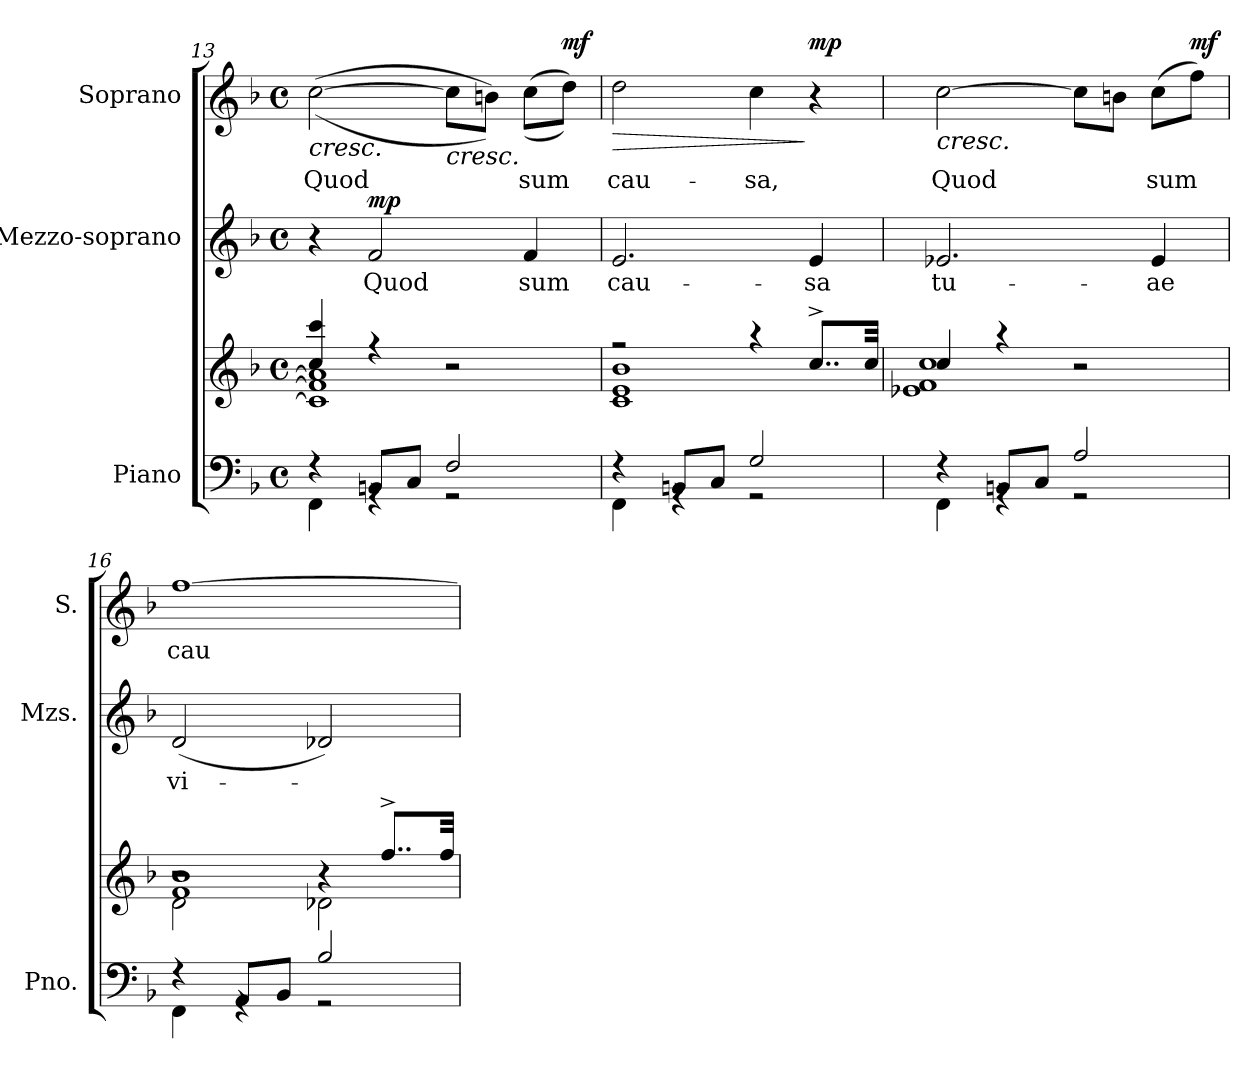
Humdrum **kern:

**kern	**kern	**kern	**text	**dynam	**kern	**text	**dynam
*part3	*part3	*part2	*part2	*part2	*part1	*part1	*part1
*staff4	*staff3	*staff2	*staff2	*staff2	*staff1	*staff1	*staff1
*I"Piano	*	*I"Mezzo-soprano	*	*	*I"Soprano	*	*
*I'Pno.	*	*I'Mzs.	*	*	*I'S.	*	*
*clefF4	*clefG2	*clefG2	*	*	*clefG2	*	*
*k[b-]	*k[b-]	*k[b-]	*	*	*k[b-]	*	*
*M4/4	*M4/4	*M4/4	*	*	*M4/4	*	*
*met(c)	*met(c)	*met(c)	*	*	*met(c)	*	*
=13	=13	=13	=13	=13	=13	=13	=13
*^	*^	*	*	*	*	*	*
*	*	*	*^	*	*	*	*	*	*
!	!	!	!	!	!	!	!	!	!	!LO:HP:b
4r	4FF\	4cc/ 4ccc/	1c] 1f] 1a]	2ryy	4r	.	.	(([2cc\	Quod	<
!	!	!	!	!	!	!	!LO:DY:a	!	!	!
8BBn/L	4rGG	4r	.	.	2f/	Quod	mp	.	.	.
8C/J	.	.	.	.	.	.	.	.	.	.
!	!	!	!	!	!	!	!	!	!	!LO:HP:b
2F/	2rGG	2r	.	2r	.	.	.	8cc\L]	.	<
.	.	.	.	.	.	.	.	8bn\J))	.	.
.	.	.	.	.	4f/	sum	.	((8cc\L	sum	.
!	!	!	!	!	!	!	!	!	!	!LO:DY:a
.	.	.	.	.	.	.	.	8dd\J))	.	mf
*v	*v	*	*	*	*	*	*	*	*	*
*	*v	*v	*v	*	*	*	*	*	*
.	.	.	.	.	.	.	[ [
=14	=14	=14	=14	=14	=14	=14	=14
*^	*^	*	*	*	*	*	*
!	!	!	!	!	!	!	!	!	!LO:HP:b
4r	4FF\	2r	1c 1e 1b-	2.e/	cau-	.	2dd\	cau-	>
8BBn/L	4rGG	.	.	.	.	.	.	.	.
8C/J	.	.	.	.	.	.	.	.	.
2G/	2rGG	4r	.	.	.	.	4cc\	-sa,	.
!	!	!	!	!	!	!	!	!	!LO:DY:n=1:a
.	.	8..cc^/L	.	4e/	-sa	.	4r	.	] mp
.	.	32cc/Jkk	.	.	.	.	.	.	.
=15	=15	=15	=15	=15	=15	=15	=15	=15	=15
*	*	*	*^	*	*	*	*	*	*
!	!	!	!	!	!	!	!	!	!	!LO:HP:b
4r	4FF\	4cc/	1e-X 1f 1cc	2ryy	2.e-X/	tu-	.	[2cc\	-Quod	<
8BBn/L	4rGG	4r	.	.	.	.	.	.	.	.
8C/J	.	.	.	.	.	.	.	.	.	.
2A/	2rGG	2r	.	2r	.	.	.	8cc\L]	.	.
.	.	.	.	.	.	.	.	8bn\J	.	.
.	.	.	.	.	4e-/	-ae	.	(8cc\L	sum	.
!	!	!	!	!	!	!	!	!	!	!LO:DY:a
.	.	.	.	.	.	.	.	8ff\J)	.	mf
*v	*v	*	*	*	*	*	*	*	*	*
*	*v	*v	*v	*	*	*	*	*	*
.	.	.	.	.	.	.	[
!!LO:PB:g=z
=16	=16	=16	=16	=16	=16	=16	=16
*^	*^	*	*	*	*	*	*
*	*	*	*^	*	*	*	*	*	*
4r	4FF\	2r	1f 1b-	2d\	(2d/	vi-	.	[1ff	cau-	.
8AA/L	4rGG	.	.	.	.	.	.	.	.	.
8BB-/J	.	.	.	.	.	.	.	.	.	.
2B-/	2rGG	4r	.	2d-X\	2d-X/)	.	.	.	.	.
.	.	8..ff^/L	.	.	.	.	.	.	.	.
.	.	32ff/Jkk	.	.	.	.	.	.	.	.
*v	*v	*	*	*	*	*	*	*	*	*
*	*v	*v	*v	*	*	*	*	*	*
=	=	=	=	=	=	=	=
*-	*-	*-	*-	*-	*-	*-	*-
